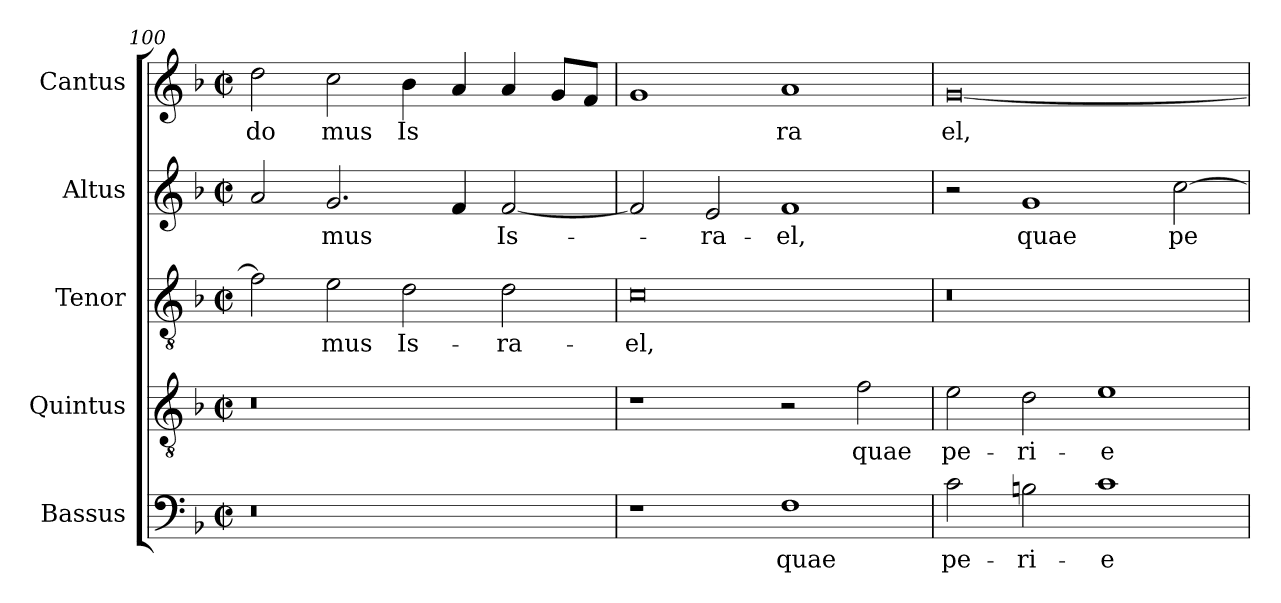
**kern	**text	**kern	**text	**kern	**text	**kern	**text	**kern	**text
*part5	*part5	*part4	*part4	*part3	*part3	*part2	*part2	*part1	*part1
*staff5	*staff5	*staff4	*staff4	*staff3	*staff3	*staff2	*staff2	*staff1	*staff1
*I"Bassus	*	*I"Quintus	*	*I"Tenor	*	*I"Altus	*	*I"Cantus	*
*clefF4	*	*clefGv2	*	*clefGv2	*	*clefG2	*	*clefG2	*
*k[b-]	*	*k[b-]	*	*k[b-]	*	*k[b-]	*	*k[b-]	*
*F:	*	*F:	*	*F:	*	*F:	*	*F:	*
*M2/2	*	*M2/2	*	*M2/2	*	*M2/2	*	*M2/2	*
*met(c|)	*	*met(c|)	*	*met(c|)	*	*met(c|)	*	*met(c|)	*
=100	=100	=100	=100	=100	=100	=100	=100	=100	=100
!	!	!	!	!	!	!	!	!	!LO:LY:b:cj
0r	.	0r	.	2f\]	.	2a/	.	2dd\	do
!	!	!	!	!	!LO:LY:b:cj	!	!LO:LY:b	!	!LO:LY:b:cj
.	.	.	.	2e\	-mus	2.g/	-mus	2cc\	mus
!	!	!	!	!	!LO:LY:b:cj	!	!	!	!LO:LY:b:cj
.	.	.	.	2d\	Is-	.	.	4b-\	Is
.	.	.	.	.	.	4f/	.	4a/	.
!	!	!	!	!	!LO:LY:b:cj	!	!LO:LY:b:cj	!	!
.	.	.	.	2d\	-ra-	[>2f/	Is-	4a/	.
.	.	.	.	.	.	.	.	8g/L	.
.	.	.	.	.	.	.	.	8f/J	.
!!LO:LB:g=z
=101	=101	=101	=101	=101	=101	=101	=101	=101	=101
!	!	!	!	!	!LO:LY:b:cj	!	!	!	!
1r	.	1r	.	0c	-el,	2f/]	.	1g	.
!	!	!	!	!	!	!	!LO:LY:b:cj	!	!
.	.	.	.	.	.	2e/	-ra-	.	.
!	!LO:LY:b:cj	!	!	!	!	!	!LO:LY:b:cj	!	!LO:LY:b:cj
1F	quae	2r	.	.	.	1f	-el,	1a	ra
!	!	!	!LO:LY:b:cj	!	!	!	!	!	!
.	.	2f\	quae	.	.	.	.	.	.
=102	=102	=102	=102	=102	=102	=102	=102	=102	=102
!	!LO:LY:b:cj	!	!LO:LY:b:cj	!	!	!	!	!	!LO:LY:b:cj
2c\	pe-	2e\	pe-	0r	.	2r	.	[<0g	el,
!	!LO:LY:b:cj	!	!LO:LY:b:cj	!	!	!	!LO:LY:b:cj	!	!
2B\	-ri-	2d\	-ri-	.	.	1g	quae	.	.
!	!LO:LY:b:cj	!	!LO:LY:b:cj	!	!	!	!	!	!
1c	-e-	1e	-e-	.	.	.	.	.	.
!	!	!	!	!	!	!	!LO:LY:b:cj	!	!
.	.	.	.	.	.	[>2cc\	pe-	.	.
=	=	=	=	=	=	=	=	=	=
*-	*-	*-	*-	*-	*-	*-	*-	*-	*-
